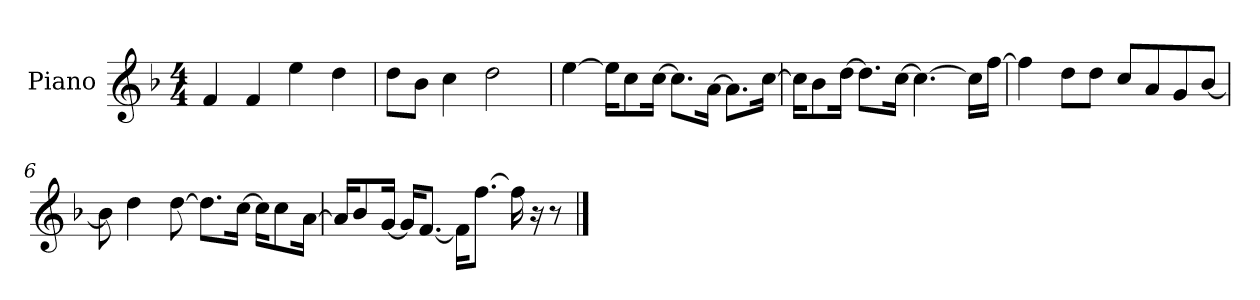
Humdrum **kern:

**kern
*part1
*staff1
*I"Piano
*I'P-no
*clefG2
*k[b-]
*M4/4
*MM90
=1
4f/
4f/
4ee\
4dd\
=2
8dd\L
8b-\J
4cc\
2dd\
=3
[4ee\
16ee\KL]
8cc\
[16cc\Jk
8.cc\L]
[16a\Jk
8.a\L]
[16cc\Jk
=4
16cc\KL]
8b-\
[16dd\Jk
8.dd\L]
[16cc\Jk
4.cc\_
16cc\LL]
[16ff\JJ
=5
4ff\]
8dd\L
8dd\J
8cc/L
8a/
8g/
[8b-/J
!!LO:LB:g=z
=6
8b-\]
4dd\
[8dd\
8.dd\L]
[16cc\Jk
16cc\KL]
8cc\
[16a\Jk
=7
16a/KL]
8b-/
[16g/Jk
16g/KL]
[8.f/J
16f\KL]
[8.ff\J
16ff\]
16r
8r
==
*-
